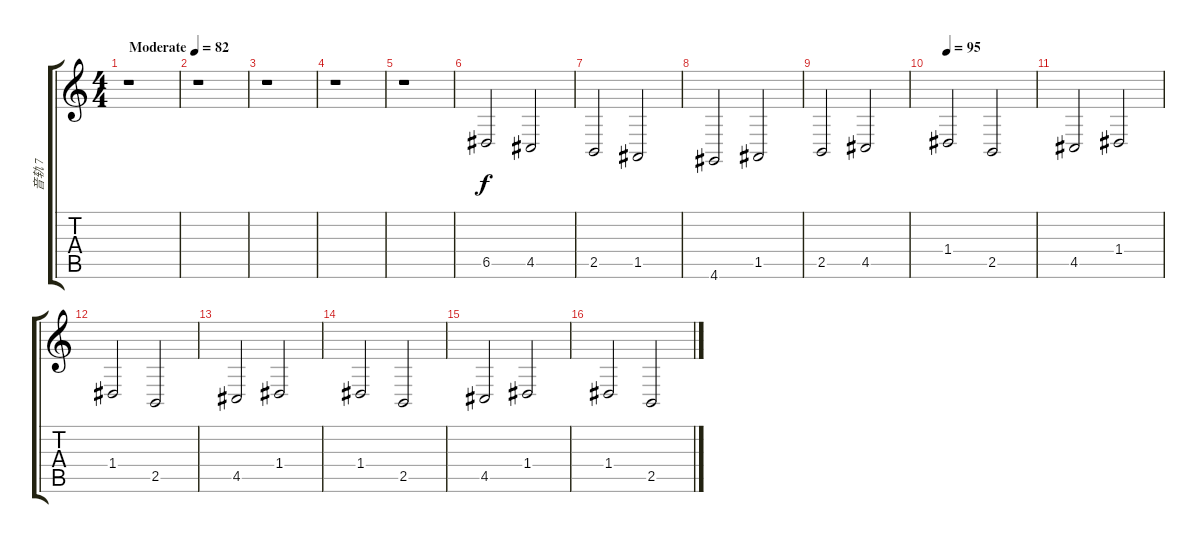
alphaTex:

\track ("音轨 7" "音轨 7") {instrument cello}
\staff {score tabs}
\tuning (E4 B3 G3 D3 A2 E2) {hide}
\ts (4 4)
\tempo (82 "Moderate")
\clef g2
\ks c
r.1{dy f instrument cello} |
r.1 |
r.1 |
r.1 |
r.1 |
6.5.2 4.5.2 |
2.5.2 1.5.2 |
4.6.2 1.5.2 |
2.5.2 4.5.2 |
\tempo 95
1.4.2 2.5.2 |
4.5.2 1.4.2 |
1.4.2 2.5.2 |
4.5.2 1.4.2 |
1.4.2 2.5.2 |
4.5.2 1.4.2 |
1.4.2 2.5.2
